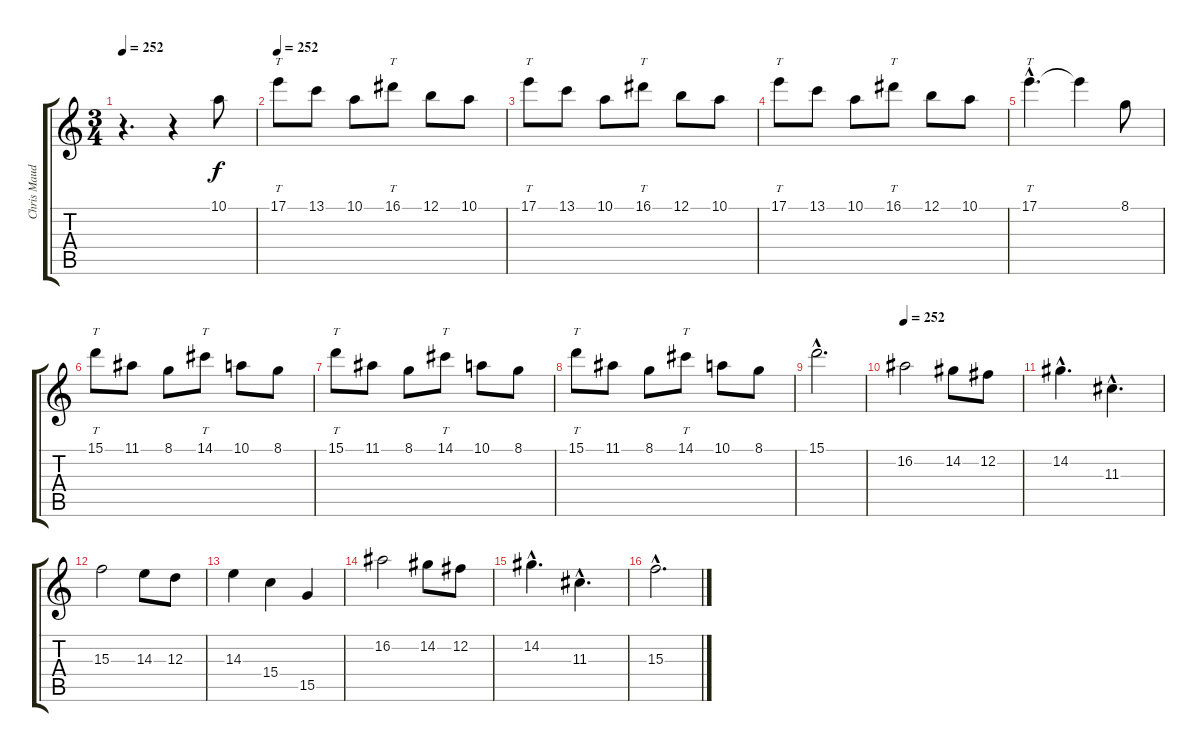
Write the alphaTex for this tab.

\track ("Chris Maudling (Lead)" "Chris Maud") {instrument distortionguitar}
\staff {score tabs}
\tuning (B3 Gb3 D3 A2 E2 B1) {hide}
\ts (3 4)
\tempo 252
\clef g2
\ks c
r.4{d dy f} r.4 10.1.8 |
\tempo 252
17.1.8{tt} 13.1.8 10.1.8 16.1.8{tt} 12.1.8 10.1.8 |
17.1.8{tt} 13.1.8 10.1.8 16.1.8{tt} 12.1.8 10.1.8 |
17.1.8{tt} 13.1.8 10.1.8 16.1.8{tt} 12.1.8 10.1.8 |
17.1{hac}.4{tt d} 17.1{t}.4 8.1.8 |
15.1.8{tt} 11.1.8 8.1.8 14.1.8{tt} 10.1.8 8.1.8 |
15.1.8{tt} 11.1.8 8.1.8 14.1.8{tt} 10.1.8 8.1.8 |
15.1.8{tt} 11.1.8 8.1.8 14.1.8{tt} 10.1.8 8.1.8 |
15.1{hac}.2{d} |
\tempo 252
16.2.2 14.2.8 12.2.8 |
14.2{hac}.4{d} 11.3{hac}.4{d} |
15.3.2 14.3.8 12.3.8 |
14.3.4 15.4.4 15.5.4 |
16.2.2 14.2.8 12.2.8 |
14.2{hac}.4{d} 11.3{hac}.4{d} |
15.3{hac}.2{d}
